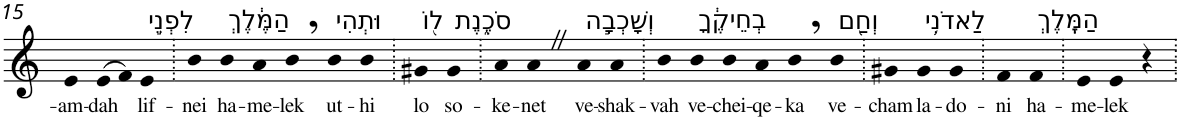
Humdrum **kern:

**kern	**text
*part1	*part1
*staff1	*staff1
*I"Piano	*
*I'Pno	*
!!LO:PB:g=z
*clefG2	*
*k[]	*
=15	=15
!	!LO:LY:b
4e	-am-
!	!LO:LY:b
(>8e	-dah
8f)	.
!LO:TX:a:t=לִפְנֵ֣י	!
!	!LO:LY:b
4e	lif-
=16.	=16.
!	!LO:LY:b
4b	-nei
!LO:TX:a:t=הַמֶּ֔לֶךְ	!
!	!LO:LY:b
4b	ha-
!	!LO:LY:b
4a	-me-
!	!LO:LY:b
4b,	-lek
!LO:TX:a:t=וּתְהִי	!
!	!LO:LY:b
4b	ut-
!	!LO:LY:b
4b	-hi
=17.	=17.
!LO:TX:a:t=ל֖וֹ	!
!	!LO:LY:b
4g#X	lo
!LO:TX:a:t=סֹכֶ֑נֶת	!
!	!LO:LY:b
4g#	so-
=18.	=18.
!	!LO:LY:b
4a	-ke-
!	!LO:LY:b
4aZ	-net
!LO:TX:a:t=וְשָׁכְבָ֣ה	!
!	!LO:LY:b
4a	ve-
!	!LO:LY:b
4a	-shak-
=19.	=19.
!	!LO:LY:b
4b	-vah
!LO:TX:a:t=בְחֵיקֶ֔ךָ	!
!	!LO:LY:b
4b	ve-
!	!LO:LY:b
4b	-chei-
!	!LO:LY:b
4a	-qe-
!	!LO:LY:b
4b,	-ka
!LO:TX:a:t=וְחַ֖ם	!
!	!LO:LY:b
4b	ve-
=20.	=20.
!	!LO:LY:b
4g#X	-cham
!LO:TX:a:t=לַאדֹנִ֥י	!
!	!LO:LY:b
4g#	la-
!	!LO:LY:b
4g#	-do-
=21.	=21.
!	!LO:LY:b
4f	-ni
!LO:TX:a:t=הַמֶּֽלֶךְ	!
!	!LO:LY:b
4f	ha-
=22.	=22.
!	!LO:LY:b
4e	-me-
!	!LO:LY:b
4e	-lek
4r	.
=.	=.
*-	*-
